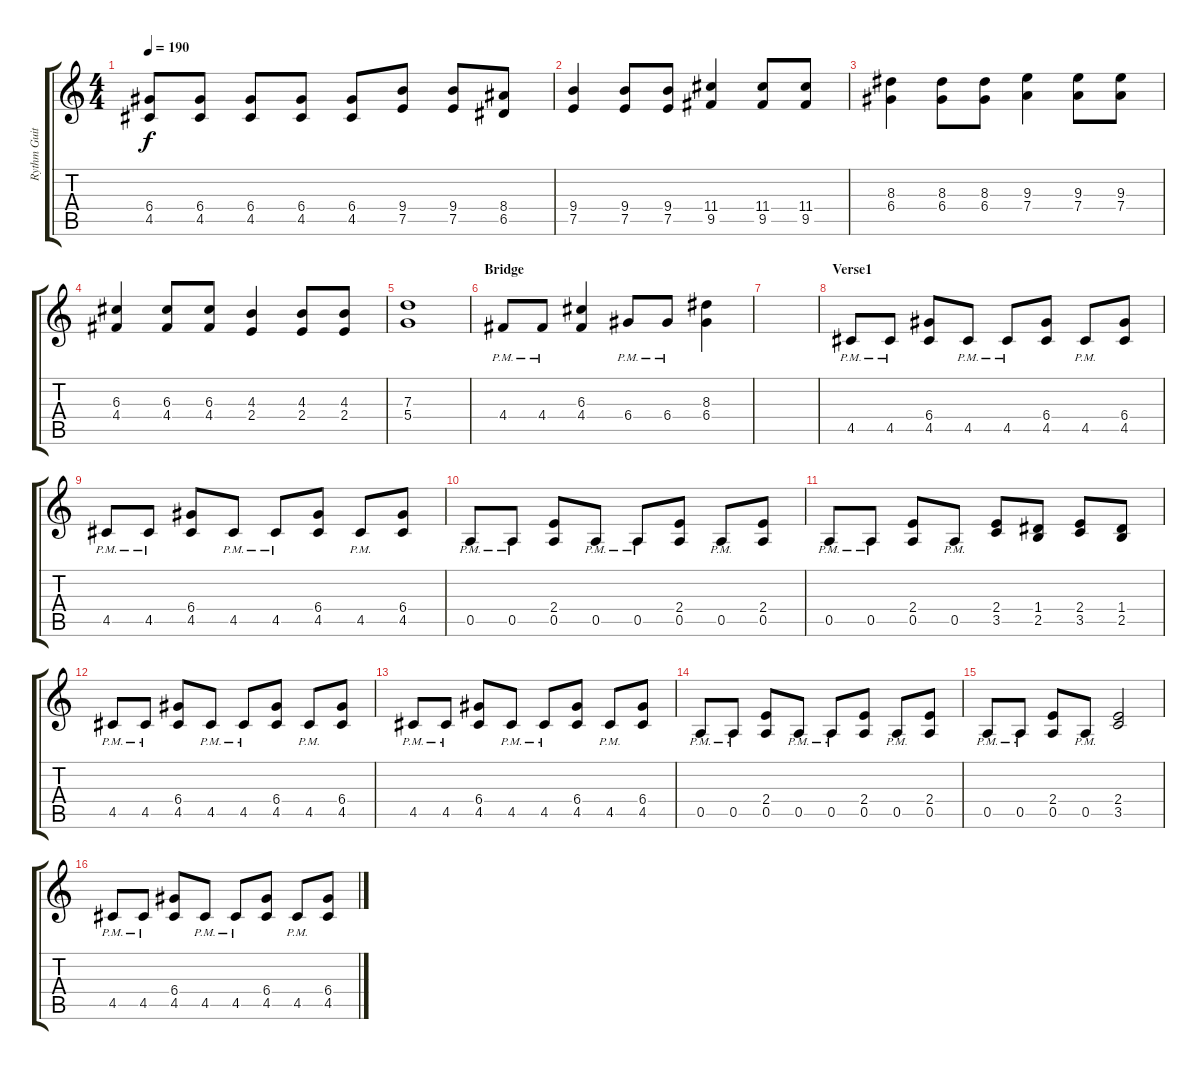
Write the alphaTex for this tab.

\track ("Rythm Guitar / Kim" "Rythm Guit") {instrument distortionguitar}
\staff {score tabs}
\tuning (E4 B3 G3 D3 A2 E2) {hide}
\ts (4 4)
\tempo 190
\clef g2
\ks c
(6.4 4.5).8{dy f} (6.4 4.5).8 (6.4 4.5).8 (6.4 4.5).8 (6.4 4.5).8 (9.4 7.5).8 (9.4 7.5).8 (8.4 6.5).8 |
(9.4 7.5).4 (9.4 7.5).8 (9.4 7.5).8 (11.4 9.5).4 (11.4 9.5).8 (11.4 9.5).8 |
(8.3 6.4).4 (8.3 6.4).8 (8.3 6.4).8 (9.3 7.4).4 (9.3 7.4).8 (9.3 7.4).8 |
(6.3 4.4).4 (6.3 4.4).8 (6.3 4.4).8 (4.3 2.4).4 (4.3 2.4).8 (4.3 2.4).8 |
(7.3 5.4).1 |
\section ("" "Bridge")
4.4{pm}.8 4.4{pm}.8 (6.3 4.4).4 6.4{pm}.8 6.4{pm}.8 (8.3 6.4).4 |
|
\section ("" "Verse1")
4.5{pm}.8 4.5{pm}.8 (6.4 4.5).8 4.5{pm}.8 4.5{pm}.8 (6.4 4.5).8 4.5{pm}.8 (6.4 4.5).8 |
4.5{pm}.8 4.5{pm}.8 (6.4 4.5).8 4.5{pm}.8 4.5{pm}.8 (6.4 4.5).8 4.5{pm}.8 (6.4 4.5).8 |
0.5{pm}.8 0.5{pm}.8 (2.4 0.5).8 0.5{pm}.8 0.5{pm}.8 (2.4 0.5).8 0.5{pm}.8 (2.4 0.5).8 |
0.5{pm}.8 0.5{pm}.8 (2.4 0.5).8 0.5{pm}.8 (2.4 3.5).8 (1.4 2.5).8 (2.4 3.5).8 (1.4 2.5).8 |
4.5{pm}.8 4.5{pm}.8 (6.4 4.5).8 4.5{pm}.8 4.5{pm}.8 (6.4 4.5).8 4.5{pm}.8 (6.4 4.5).8 |
4.5{pm}.8 4.5{pm}.8 (6.4 4.5).8 4.5{pm}.8 4.5{pm}.8 (6.4 4.5).8 4.5{pm}.8 (6.4 4.5).8 |
0.5{pm}.8 0.5{pm}.8 (2.4 0.5).8 0.5{pm}.8 0.5{pm}.8 (2.4 0.5).8 0.5{pm}.8 (2.4 0.5).8 |
0.5{pm}.8 0.5{pm}.8 (2.4 0.5).8 0.5{pm}.8 (2.4 3.5).2 |
4.5{pm}.8 4.5{pm}.8 (6.4 4.5).8 4.5{pm}.8 4.5{pm}.8 (6.4 4.5).8 4.5{pm}.8 (6.4 4.5).8
